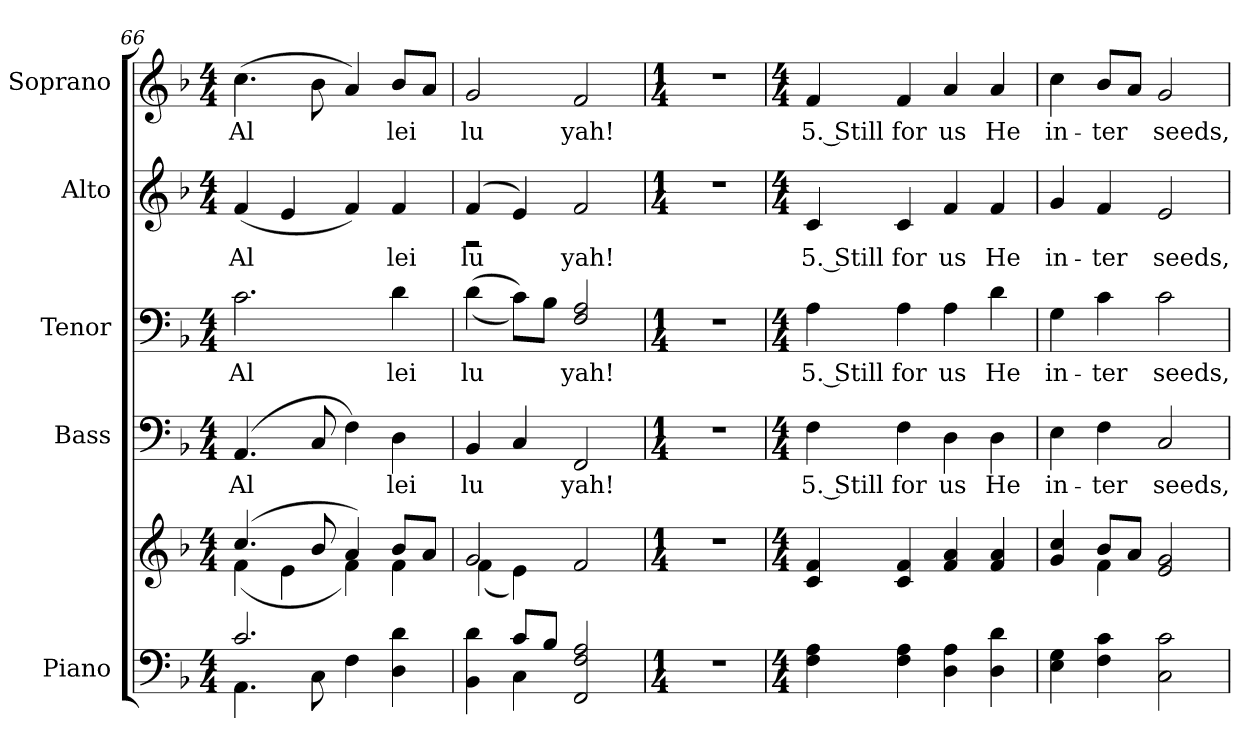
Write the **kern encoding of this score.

**kern	**kern	**kern	**text	**kern	**text	**kern	**text	**kern	**text
*part5	*part5	*part4	*part4	*part3	*part3	*part2	*part2	*part1	*part1
*staff6	*staff5	*staff4	*staff4	*staff3	*staff3	*staff2	*staff2	*staff1	*staff1
*I"Piano	*	*I"Bass	*	*I"Tenor	*	*I"Alto	*	*I"Soprano	*
*I'Pno.	*	*I'B.	*	*I'T.	*	*I'A.	*	*I'S.	*
*clefF4	*clefG2	*clefF4	*	*clefF4	*	*clefG2	*	*clefG2	*
*k[b-]	*k[b-]	*k[b-]	*	*k[b-]	*	*k[b-]	*	*k[b-]	*
*F:	*F:	*F:	*	*F:	*	*F:	*	*F:	*
*M4/4	*M4/4	*M4/4	*	*M4/4	*	*M4/4	*	*M4/4	*
=66	=66	=66	=66	=66	=66	=66	=66	=66	=66
*^	*^	*	*	*	*	*	*	*	*
!	!	!	!	!	!LO:LY:b:color=#000000	!	!	!	!	!	!
!	!	!	!	!	!	!	!LO:LY:b:color=#000000	!	!	!	!
!	!	!	!	!	!	!	!	!	!LO:LY:b:color=#000000	!	!
!	!	!	!	!	!	!	!	!	!	!	!LO:LY:b:color=#000000
2.ci/	4.AAi\	(4.cci/	(4fi\	(4.AAi/	Al	2.ci\	Al	(4fi/	Al	(4.cci\	Al
.	.	.	4ei\	.	.	.	.	4ei/	.	.	.
.	8Ci\	8b-i/	.	8Ci/	.	.	.	.	.	8b-i\	.
.	4Fi\	4ai/)	4fi\)	4Fi\)	.	.	.	4fi/)	.	4ai/)	.
!	!	!	!	!	!LO:LY:b:color=#000000	!	!	!	!	!	!
!	!	!	!	!	!	!	!LO:LY:b:color=#000000	!	!	!	!
!	!	!	!	!	!	!	!	!	!LO:LY:b:color=#000000	!	!
!	!	!	!	!	!	!	!	!	!	!	!LO:LY:b:color=#000000
4Di\ 4di	4ryy	8b-i/L	4fi\	4Di\	lei	4di\	lei	4fi/	lei	8b-i/L	lei
.	.	8ai/J	.	.	.	.	.	.	.	8ai/J	.
!!LO:PB:g=z
=67	=67	=67	=67	=67	=67	=67	=67	=67	=67	=67	=67
!	!	!	!	!	!LO:LY:b:color=#000000	!	!	!	!	!	!
!	!	!	!	!	!	!	!LO:LY:b:color=#000000	!	!	!	!
!	!	!	!	!	!	!	!	!	!LO:LY:b:color=#000000	!	!
*	*	*	*	*	*	*	*	*^	*	*	*
!	!	!	!	!	!	!	!	!	!	!	!	!LO:LY:b:color=#000000
4BB-i\ 4di	4ryy	2gi/	(4fi\	4BB-i/	lu	((4di\	lu	(4fi/	2r	lu	2gi/	lu
8ci/L	4Ci\	.	4ei\)	4Ci/	.	8ci\L))	.	4ei/)	.	.	.	.
8B-i/J	.	.	.	.	.	8B-i\J	.	.	.	.	.	.
!	!	!	!	!	!LO:LY:b:color=#000000	!	!	!	!	!	!	!
!	!	!	!	!	!	!	!LO:LY:b:color=#000000	!	!	!	!	!
!	!	!	!	!	!	!	!	!	!	!LO:LY:b:color=#000000	!	!
!	!	!	!	!	!	!	!	!	!	!	!	!LO:LY:b:color=#000000
2FFi/ 2Fi 2Ai	2ryy	2fi/	2ryy	2FFi/	yah!	2Fi/ 2Ai	yah!	2fi/	2ryy	yah!	2fi/	yah!
*v	*v	*	*	*	*	*	*	*v	*v	*	*	*
*	*v	*v	*	*	*	*	*	*	*	*
=68	=68	=68	=68	=68	=68	=68	=68	=68	=68
*M1/4	*M1/4	*M1/4	*	*M1/4	*	*M1/4	*	*M1/4	*
*^	*^	*	*	*	*	*^	*	*	*
!LO:N:vis=1	!	!LO:N:vis=1	!	!LO:N:vis=1	!	!LO:N:vis=1	!	!LO:N:vis=1	!	!	!LO:N:vis=1	!
*v	*v	*	*	*	*	*	*	*v	*v	*	*	*
*	*v	*v	*	*	*	*	*	*	*	*
4r	4r	4r	.	4r	.	4r	.	4r	.
!!LO:PB:g=z
=69	=69	=69	=69	=69	=69	=69	=69	=69	=69
*M4/4	*M4/4	*M4/4	*	*M4/4	*	*M4/4	*	*M4/4	*
!	!	!	!LO:LY:b:color=#000000	!	!	!	!	!	!
!	!	!	!	!	!LO:LY:b:color=#000000	!	!	!	!
!	!	!	!	!	!	!	!LO:LY:b:color=#000000	!	!
!	!	!	!	!	!	!	!	!	!LO:LY:b:color=#000000
4Fi\ 4Ai	4ci/ 4fi	4Fi\	5. Still	4Ai\	5. Still	4ci/	5. Still	4fi/	5. Still
!	!	!	!LO:LY:b:color=#000000	!	!	!	!	!	!
!	!	!	!	!	!LO:LY:b:color=#000000	!	!	!	!
!	!	!	!	!	!	!	!LO:LY:b:color=#000000	!	!
!	!	!	!	!	!	!	!	!	!LO:LY:b:color=#000000
4Fi\ 4Ai	4ci/ 4fi	4Fi\	for	4Ai\	for	4ci/	for	4fi/	for
!	!	!	!LO:LY:b:color=#000000	!	!	!	!	!	!
!	!	!	!	!	!LO:LY:b:color=#000000	!	!	!	!
!	!	!	!	!	!	!	!LO:LY:b:color=#000000	!	!
!	!	!	!	!	!	!	!	!	!LO:LY:b:color=#000000
4Di\ 4Ai	4fi/ 4ai	4Di\	us	4Ai\	us	4fi/	us	4ai/	us
!	!	!	!LO:LY:b:color=#000000	!	!	!	!	!	!
!	!	!	!	!	!LO:LY:b:color=#000000	!	!	!	!
!	!	!	!	!	!	!	!LO:LY:b:color=#000000	!	!
!	!	!	!	!	!	!	!	!	!LO:LY:b:color=#000000
4Di\ 4di	4fi/ 4ai	4Di\	He	4di\	He	4fi/	He	4ai/	He
=70	=70	=70	=70	=70	=70	=70	=70	=70	=70
*	*^	*	*	*	*	*	*	*	*
!	!	!	!	!LO:LY:b:color=#000000	!	!	!	!	!	!
!	!	!	!	!	!	!LO:LY:b:color=#000000	!	!	!	!
!	!	!	!	!	!	!	!	!LO:LY:b:color=#000000	!	!
!	!	!	!	!	!	!	!	!	!	!LO:LY:b:color=#000000
4Ei\ 4Gi	4gi/ 4cci	4ryy	4Ei\	in-	4Gi\	in-	4gi/	in-	4cci\	in-
!	!	!	!	!LO:LY:b:color=#000000	!	!	!	!	!	!
!	!	!	!	!	!	!LO:LY:b:color=#000000	!	!	!	!
!	!	!	!	!	!	!	!	!LO:LY:b:color=#000000	!	!
!	!	!	!	!	!	!	!	!	!	!LO:LY:b:color=#000000
4Fi\ 4ci	8b-i/L	4fi\	4Fi\	-ter	4ci\	-ter	4fi/	-ter	8b-i/L	-ter
.	8ai/J	.	.	.	.	.	.	.	8ai/J	.
!	!	!	!	!LO:LY:b:color=#000000	!	!	!	!	!	!
!	!	!	!	!	!	!LO:LY:b:color=#000000	!	!	!	!
!	!	!	!	!	!	!	!	!LO:LY:b:color=#000000	!	!
!	!	!	!	!	!	!	!	!	!	!LO:LY:b:color=#000000
2Ci\ 2ci	2ei/ 2gi	2ryy	2Ci/	seeds,	2ci\	seeds,	2ei/	seeds,	2gi/	seeds,
*	*v	*v	*	*	*	*	*	*	*	*
=	=	=	=	=	=	=	=	=	=
*-	*-	*-	*-	*-	*-	*-	*-	*-	*-
